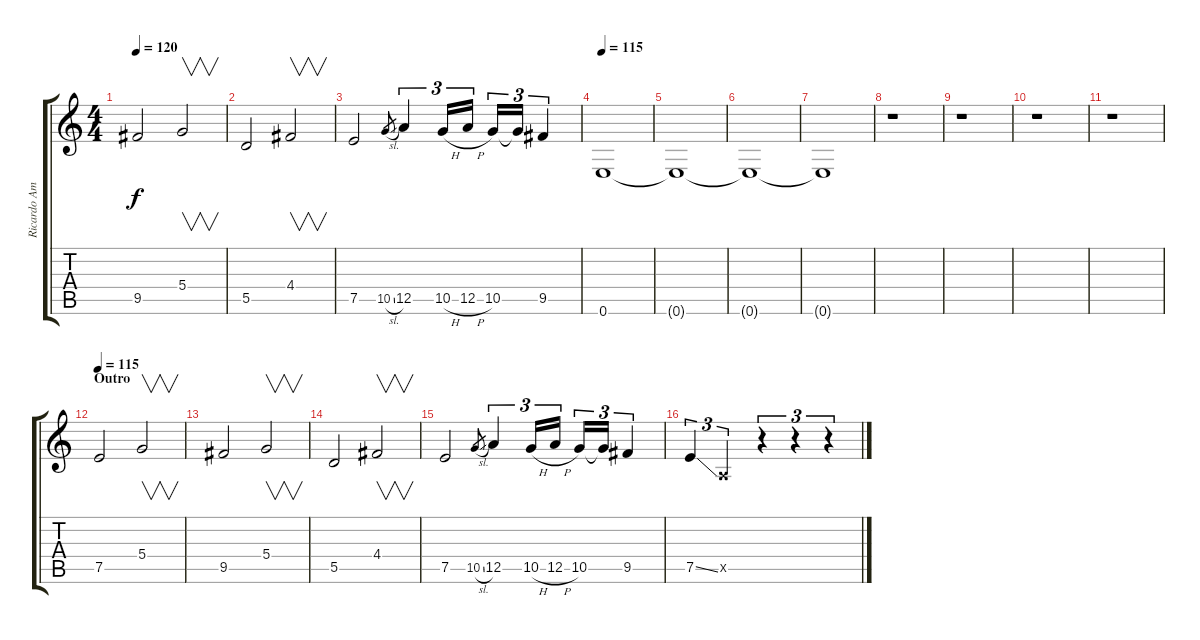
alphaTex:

\track ("Ricardo Amorim (Electric Guitar 2) " "Ricardo Am") {instrument overdrivenguitar}
\staff {score tabs}
\tuning (E4 B3 G3 D3 A2 E2) {hide}
\ts (4 4)
\tempo 120
\clef g2
\ks c
9.5.2{dy f} 5.4.2{v} |
5.5.2 4.4.2{v} |
7.5.2 10.5{sl}.8{gr} 12.5.4{tu (3 2)} 10.5{h}.16{tu (3 2)} 12.5{h}.16{tu (3 2)} 10.5.16{tu (3 2)} 10.5{t}.16{tu (3 2)} 9.5.4{tu (3 2)} |
\tempo 115
0.6.1 |
0.6{t}.1 |
0.6{t}.1 |
0.6{t}.1 |
r.1 |
r.1 |
r.1 |
r.1 |
\section ("" "Outro")
\tempo 115
7.5.2{volume 9 instrument overdrivenguitar} 5.4.2{v} |
9.5.2 5.4.2{v} |
5.5.2 4.4.2{v} |
7.5.2 10.5{sl}.8{gr} 12.5.4{tu (3 2)} 10.5{h}.16{tu (3 2)} 12.5{h}.16{tu (3 2)} 10.5.16{tu (3 2)} 10.5{t}.16{tu (3 2)} 9.5.4{tu (3 2)} |
7.5{ss}.4{tu (3 2)} 0.5{x}.2{tu (3 2)} r.4{tu (3 2)} r.4{tu (3 2)} r.4{tu (3 2)}
